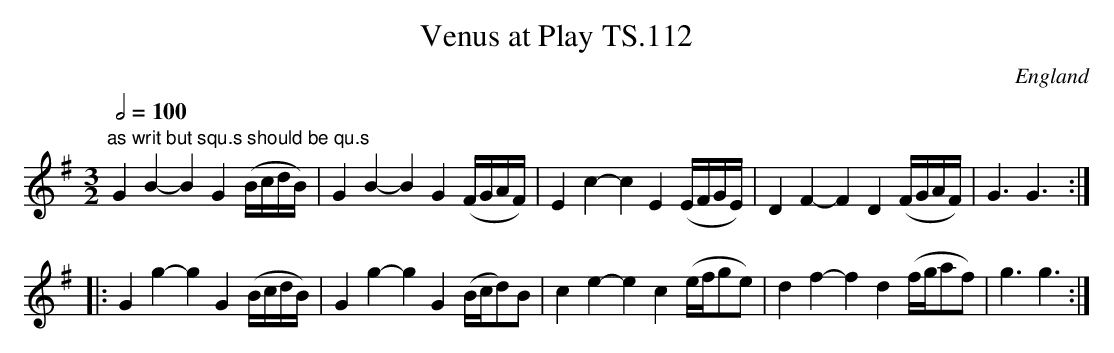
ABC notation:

X:1
T:Venus at Play TS.112
M:3/2
L:1/8
Q:1/2=100
O:England
K:G major
"as writ but squ.s should be qu.s"G2B2-B2G2(B/c/d/B/)|G2B2-B2G2 (F/G/A/F/)|\
E2c2-c2E2(E/F/G/E/)|D2F2-F2D2(F/G/A/F/)|G3G3:|!
|:G2g2-g2G2(B/c/d/B/)|G2g2-g2G2(B/c/d)B|\
c2e2-e2c2(e/f/ge)|d2f2-f2d2(f/g/af)|g3g3:|]
